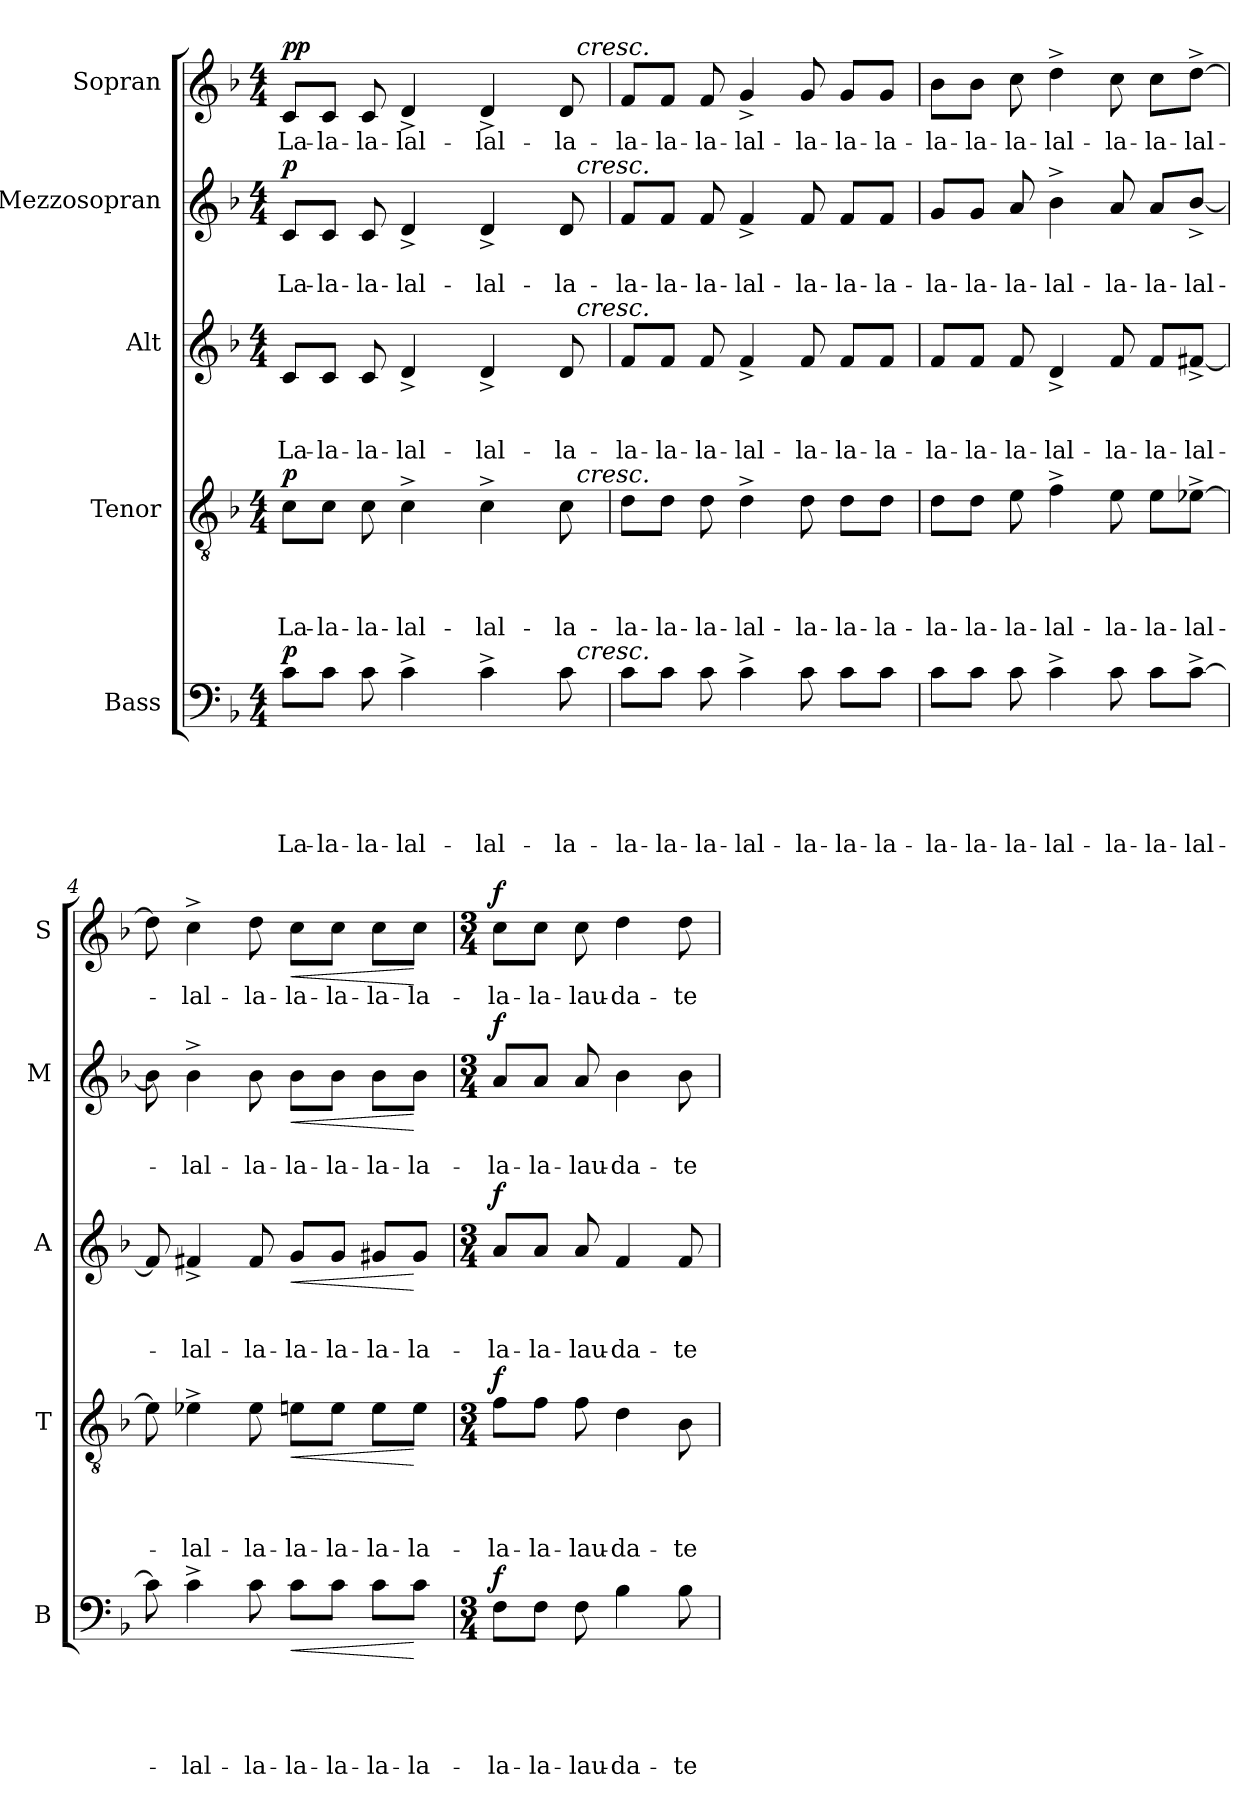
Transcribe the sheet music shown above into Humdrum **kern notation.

**kern	**text	**text	**text	**text	**text	**dynam	**kern	**text	**text	**text	**text	**dynam	**kern	**text	**text	**text	**dynam	**kern	**text	**text	**dynam	**kern	**text	**dynam
*part5	*part5	*part5	*part5	*part5	*part5	*part5	*part4	*part4	*part4	*part4	*part4	*part4	*part3	*part3	*part3	*part3	*part3	*part2	*part2	*part2	*part2	*part1	*part1	*part1
*staff5	*staff5	*staff5	*staff5	*staff5	*staff5	*staff5	*staff4	*staff4	*staff4	*staff4	*staff4	*staff4	*staff3	*staff3	*staff3	*staff3	*staff3	*staff2	*staff2	*staff2	*staff2	*staff1	*staff1	*staff1
*I"Bass	*	*	*	*	*	*	*I"Tenor	*	*	*	*	*	*I"Alt	*	*	*	*	*I"Mezzosopran	*	*	*	*I"Sopran	*	*
*I'B	*	*	*	*	*	*	*I'T	*	*	*	*	*	*I'A	*	*	*	*	*I'M	*	*	*	*I'S	*	*
*clefF4	*	*	*	*	*	*	*clefGv2	*	*	*	*	*	*clefG2	*	*	*	*	*clefG2	*	*	*	*clefG2	*	*
*k[b-]	*	*	*	*	*	*	*k[b-]	*	*	*	*	*	*k[b-]	*	*	*	*	*k[b-]	*	*	*	*k[b-]	*	*
*F:	*	*	*	*	*	*	*F:	*	*	*	*	*	*F:	*	*	*	*	*F:	*	*	*	*F:	*	*
*M4/4	*	*	*	*	*	*	*M4/4	*	*	*	*	*	*M4/4	*	*	*	*	*M4/4	*	*	*	*M4/4	*	*
=1	=1	=1	=1	=1	=1	=1	=1	=1	=1	=1	=1	=1	=1	=1	=1	=1	=1	=1	=1	=1	=1	=1	=1	=1
!	!	!	!	!	!LO:LY:b	!LO:DY:a	!	!	!	!	!LO:LY:b	!LO:DY:a	!	!	!	!LO:LY:b	!	!	!	!LO:LY:b	!LO:DY:b	!	!LO:LY:b	!LO:DY:a
!	!	!	!	!	!	!	!	!	!	!	!	!	!	!	!	!	!	!	!	!	!	!	!	!LO:DY:n=1:b
*^	*	*	*	*	*	*	*^	*	*	*	*	*	*^	*	*	*	*	*^	*	*	*	*^	*	*
8c\L	2ryy	.	.	.	.	La-	p	8c\L	2ryy	.	.	.	La-	p	8c/L	2ryy	.	.	La-	.	8c/L	2ryy	.	La-	p	8c/L	2ryy	La-	p p
!	!	!	!	!	!	!LO:LY:b	!	!	!	!	!	!	!LO:LY:b	!	!	!	!	!	!LO:LY:b	!	!	!	!	!LO:LY:b	!	!	!	!LO:LY:b	!
8c\J	.	.	.	.	.	-la-	.	8c\J	.	.	.	.	-la-	.	8c/J	.	.	.	-la-	.	8c/J	.	.	-la-	.	8c/J	.	-la-	.
!	!	!	!	!	!	!LO:LY:b	!	!	!	!	!	!	!LO:LY:b	!	!	!	!	!	!LO:LY:b	!	!	!	!	!LO:LY:b	!	!	!	!LO:LY:b	!
8c\	.	.	.	.	.	-la-	.	8c\	.	.	.	.	-la-	.	8c/	.	.	.	-la-	.	8c/	.	.	-la-	.	8c/	.	-la-	.
!	!	!	!	!	!	!LO:LY:b	!	!	!	!	!	!	!LO:LY:b	!	!	!	!	!	!LO:LY:b	!	!	!	!	!LO:LY:b	!	!	!	!LO:LY:b	!
4c^>\	.	.	.	.	.	-lal-	.	4c^>\	.	.	.	.	-lal-	.	4d^</	.	.	.	-lal-	.	4d^</	.	.	-lal-	.	4d^</	.	-lal-	.
.	4ryy	.	.	.	.	.	.	.	4ryy	.	.	.	.	.	.	4ryy	.	.	.	.	.	4ryy	.	.	.	.	4ryy	.	.
!	!	!	!	!	!	!LO:LY:b	!	!	!	!	!	!	!LO:LY:b	!	!	!	!	!	!LO:LY:b	!	!	!	!	!LO:LY:b	!	!	!	!LO:LY:b	!
4c^>\	.	.	.	.	.	-lal-	.	4c^>\	.	.	.	.	-lal-	.	4d^</	.	.	.	-lal-	.	4d^</	.	.	-lal-	.	4d^</	.	-lal-	.
.	8ryy	.	.	.	.	.	.	.	8ryy	.	.	.	.	.	.	8ryy	.	.	.	.	.	8ryy	.	.	.	.	8ryy	.	.
!	!	!	!	!	!	!LO:LY:b	!	!	!	!	!	!	!LO:LY:b	!	!	!	!	!	!LO:LY:b	!	!	!	!	!LO:LY:b	!	!	!	!LO:LY:b	!
8c\	32ryy	.	.	.	.	-la-	.	8c\	32ryy	.	.	.	-la-	.	8d/	32ryy	.	.	-la-	.	8d/	32ryy	.	-la-	.	8d/	32ryy	-la-	.
!	!	!	!	!	!	!	!	!	!	!	!	!	!	!	!	!	!	!	!	!	!	!	!	!	!	!	!LO:TX:a:i:t=cresc.	!	!
!	!	!	!	!	!	!	!	!	!	!	!	!	!	!	!	!	!	!	!	!	!	!LO:TX:a:i:t=cresc.	!	!	!	!	!	!	!
!	!	!	!	!	!	!	!	!	!	!	!	!	!	!	!	!LO:TX:a:i:t=cresc.	!	!	!	!	!	!	!	!	!	!	!	!	!
!	!	!	!	!	!	!	!	!	!LO:TX:a:i:t=cresc.	!	!	!	!	!	!	!	!	!	!	!	!	!	!	!	!	!	!	!	!
!	!LO:TX:a:i:t=cresc.	!	!	!	!	!	!	!	!	!	!	!	!	!	!	!	!	!	!	!	!	!	!	!	!	!	!	!	!
.	16.ryy	.	.	.	.	.	.	.	16.ryy	.	.	.	.	.	.	16.ryy	.	.	.	.	.	16.ryy	.	.	.	.	16.ryy	.	.
=2	=2	=2	=2	=2	=2	=2	=2	=2	=2	=2	=2	=2	=2	=2	=2	=2	=2	=2	=2	=2	=2	=2	=2	=2	=2	=2	=2	=2	=2
!	!	!	!	!	!	!LO:LY:b	!	!	!	!	!	!	!LO:LY:b	!	!	!	!	!	!LO:LY:b	!	!	!	!	!LO:LY:b	!	!	!	!LO:LY:b	!
*v	*v	*	*	*	*	*	*	*	*	*	*	*	*	*	*v	*v	*	*	*	*	*v	*v	*	*	*	*v	*v	*	*
*	*	*	*	*	*	*	*v	*v	*	*	*	*	*	*	*	*	*	*	*	*	*	*	*	*	*
8c\L	.	.	.	.	-la-	.	8d\L	.	.	.	-la-	.	8f/L	.	.	-la-	.	8f/L	.	-la-	.	8f/L	-la-	.
!	!	!	!	!	!LO:LY:b	!	!	!	!	!	!LO:LY:b	!	!	!	!	!LO:LY:b	!	!	!	!LO:LY:b	!	!	!LO:LY:b	!
8c\J	.	.	.	.	-la-	.	8d\J	.	.	.	-la-	.	8f/J	.	.	-la-	.	8f/J	.	-la-	.	8f/J	-la-	.
!	!	!	!	!	!LO:LY:b	!	!	!	!	!	!LO:LY:b	!	!	!	!	!LO:LY:b	!	!	!	!LO:LY:b	!	!	!LO:LY:b	!
8c\	.	.	.	.	-la-	.	8d\	.	.	.	-la-	.	8f/	.	.	-la-	.	8f/	.	-la-	.	8f/	-la-	.
!	!	!	!	!	!LO:LY:b	!	!	!	!	!	!LO:LY:b	!	!	!	!	!LO:LY:b	!	!	!	!LO:LY:b	!	!	!LO:LY:b	!
4c^>\	.	.	.	.	-lal-	.	4d^>\	.	.	.	-lal-	.	4f^</	.	.	-lal-	.	4f^</	.	-lal-	.	4g^</	-lal-	.
!	!	!	!	!	!LO:LY:b	!	!	!	!	!	!LO:LY:b	!	!	!	!	!LO:LY:b	!	!	!	!LO:LY:b	!	!	!LO:LY:b	!
8c\	.	.	.	.	-la-	.	8d\	.	.	.	-la-	.	8f/	.	.	-la-	.	8f/	.	-la-	.	8g/	-la-	.
!	!	!	!	!	!LO:LY:b	!	!	!	!	!	!LO:LY:b	!	!	!	!	!LO:LY:b	!	!	!	!LO:LY:b	!	!	!LO:LY:b	!
8c\L	.	.	.	.	-la-	.	8d\L	.	.	.	-la-	.	8f/L	.	.	-la-	.	8f/L	.	-la-	.	8g/L	-la-	.
!	!	!	!	!	!LO:LY:b	!	!	!	!	!	!LO:LY:b	!	!	!	!	!LO:LY:b	!	!	!	!LO:LY:b	!	!	!LO:LY:b	!
8c\J	.	.	.	.	-la-	.	8d\J	.	.	.	-la-	.	8f/J	.	.	-la-	.	8f/J	.	-la-	.	8g/J	-la-	.
=3	=3	=3	=3	=3	=3	=3	=3	=3	=3	=3	=3	=3	=3	=3	=3	=3	=3	=3	=3	=3	=3	=3	=3	=3
!	!	!	!	!	!LO:LY:b	!	!	!	!	!	!LO:LY:b	!	!	!	!	!LO:LY:b	!	!	!	!LO:LY:b	!	!	!LO:LY:b	!
8c\L	.	.	.	.	-la-	.	8d\L	.	.	.	-la-	.	8f/L	.	.	-la-	.	8g/L	.	-la-	.	8b-\L	-la-	.
!	!	!	!	!	!LO:LY:b	!	!	!	!	!	!LO:LY:b	!	!	!	!	!LO:LY:b	!	!	!	!LO:LY:b	!	!	!LO:LY:b	!
8c\J	.	.	.	.	-la-	.	8d\J	.	.	.	-la-	.	8f/J	.	.	-la-	.	8g/J	.	-la-	.	8b-\J	-la-	.
!	!	!	!	!	!LO:LY:b	!	!	!	!	!	!LO:LY:b	!	!	!	!	!LO:LY:b	!	!	!	!LO:LY:b	!	!	!LO:LY:b	!
8c\	.	.	.	.	-la-	.	8e\	.	.	.	-la-	.	8f/	.	.	-la-	.	8a/	.	-la-	.	8cc\	-la-	.
!	!	!	!	!	!LO:LY:b	!	!	!	!	!	!LO:LY:b	!	!	!	!	!LO:LY:b	!	!	!	!LO:LY:b	!	!	!LO:LY:b	!
4c^>\	.	.	.	.	-lal-	.	4f^>\	.	.	.	-lal-	.	4d^</	.	.	-lal-	.	4b-^>\	.	-lal-	.	4dd^>\	-lal-	.
!	!	!	!	!	!LO:LY:b	!	!	!	!	!	!LO:LY:b	!	!	!	!	!LO:LY:b	!	!	!	!LO:LY:b	!	!	!LO:LY:b	!
8c\	.	.	.	.	-la-	.	8e\	.	.	.	-la-	.	8f/	.	.	-la-	.	8a/	.	-la-	.	8cc\	-la-	.
!	!	!	!	!	!LO:LY:b	!	!	!	!	!	!LO:LY:b	!	!	!	!	!LO:LY:b	!	!	!	!LO:LY:b	!	!	!LO:LY:b	!
8c\L	.	.	.	.	-la-	.	8e\L	.	.	.	-la-	.	8f/L	.	.	-la-	.	8a/L	.	-la-	.	8cc\L	-la-	.
!	!	!	!	!	!LO:LY:b	!	!	!	!	!	!LO:LY:b	!	!	!	!	!LO:LY:b	!	!	!	!LO:LY:b	!	!	!LO:LY:b	!
[>8c^>\J	.	.	.	.	-lal-	.	[>8e-X^>\J	.	.	.	-lal-	.	[<8f#X^</J	.	.	-lal-	.	[>8b-^</J	.	-lal-	.	[>8dd^>\J	-lal-	.
=4	=4	=4	=4	=4	=4	=4	=4	=4	=4	=4	=4	=4	=4	=4	=4	=4	=4	=4	=4	=4	=4	=4	=4	=4
8c\]	.	.	.	.	.	.	8e-\]	.	.	.	.	.	8f#/]	.	.	.	.	8b-\]	.	.	.	8dd\]	.	.
!	!	!	!	!	!LO:LY:b	!	!	!	!	!	!LO:LY:b	!	!	!	!	!LO:LY:b	!	!	!	!LO:LY:b	!	!	!LO:LY:b	!
4c^>\	.	.	.	.	-lal-	.	4e-X^>\	.	.	.	-lal-	.	4f#X^</	.	.	-lal-	.	4b-^>\	.	-lal-	.	4cc^>\	-lal-	.
!	!	!	!	!	!LO:LY:b	!	!	!	!	!	!LO:LY:b	!	!	!	!	!LO:LY:b	!	!	!	!LO:LY:b	!	!	!LO:LY:b	!
8c\	.	.	.	.	-la-	.	8e-\	.	.	.	-la-	.	8f#/	.	.	-la-	.	8b-\	.	-la-	.	8dd\	-la-	.
!	!	!	!	!	!LO:LY:b	!LO:HP:b	!	!	!	!	!LO:LY:b	!LO:HP:b	!	!	!	!LO:LY:b	!LO:HP:b	!	!	!LO:LY:b	!LO:HP:b	!	!LO:LY:b	!LO:HP:b
8c\L	.	.	.	.	-la-	<	8en\L	.	.	.	-la-	<	8g/L	.	.	-la-	<	8b-\L	.	-la-	<	8cc\L	-la-	<
!	!	!	!	!	!LO:LY:b	!	!	!	!	!	!LO:LY:b	!	!	!	!	!LO:LY:b	!	!	!	!LO:LY:b	!	!	!LO:LY:b	!
8c\J	.	.	.	.	-la-	.	8e\J	.	.	.	-la-	.	8g/J	.	.	-la-	.	8b-\J	.	-la-	.	8cc\J	-la-	.
!	!	!	!	!	!LO:LY:b	!	!	!	!	!	!LO:LY:b	!	!	!	!	!LO:LY:b	!	!	!	!LO:LY:b	!	!	!LO:LY:b	!
8c\L	.	.	.	.	-la-	.	8e\L	.	.	.	-la-	.	8g#X/L	.	.	-la-	.	8b-\L	.	-la-	.	8cc\L	-la-	.
!	!	!	!	!	!LO:LY:b	!	!	!	!	!	!LO:LY:b	!	!	!	!	!LO:LY:b	!	!	!	!LO:LY:b	!	!	!LO:LY:b	!
8c\J	.	.	.	.	-la-	[	8e\J	.	.	.	-la-	[	8g#/J	.	.	-la-	[	8b-\J	.	-la-	[	8cc\J	-la-	[
!!LO:LB:g=z
=5	=5	=5	=5	=5	=5	=5	=5	=5	=5	=5	=5	=5	=5	=5	=5	=5	=5	=5	=5	=5	=5	=5	=5	=5
*M3/4	*	*	*	*	*	*	*M3/4	*	*	*	*	*	*M3/4	*	*	*	*	*M3/4	*	*	*	*M3/4	*	*
!	!	!	!	!	!LO:LY:b	!LO:DY:a	!	!	!	!	!LO:LY:b	!LO:DY:a	!	!	!	!LO:LY:b	!LO:DY:a	!	!	!LO:LY:b	!LO:DY:a	!	!LO:LY:b	!LO:DY:a
8F\L	.	.	.	.	-la-	f	8f\L	.	.	.	-la-	f	8a/L	.	.	-la-	f	8a/L	.	-la-	f	8cc\L	-la-	f
!	!	!	!	!	!LO:LY:b	!	!	!	!	!	!LO:LY:b	!	!	!	!	!LO:LY:b	!	!	!	!LO:LY:b	!	!	!LO:LY:b	!
8F\J	.	.	.	.	-la-	.	8f\J	.	.	.	-la-	.	8a/J	.	.	-la-	.	8a/J	.	-la-	.	8cc\J	-la-	.
!	!	!	!	!	!LO:LY:b	!	!	!	!	!	!LO:LY:b	!	!	!	!	!LO:LY:b	!	!	!	!LO:LY:b	!	!	!LO:LY:b	!
8F\	.	.	.	.	-lau-	.	8f\	.	.	.	-lau-	.	8a/	.	.	-lau-	.	8a/	.	-lau-	.	8cc\	-lau-	.
!	!	!	!	!	!LO:LY:b	!	!	!	!	!	!LO:LY:b	!	!	!	!	!LO:LY:b	!	!	!	!LO:LY:b	!	!	!LO:LY:b	!
4B-\	.	.	.	.	-da-	.	4d\	.	.	.	-da-	.	4f/	.	.	-da-	.	4b-\	.	-da-	.	4dd\	-da-	.
!	!	!	!	!	!LO:LY:b	!	!	!	!	!	!LO:LY:b	!	!	!	!	!LO:LY:b	!	!	!	!LO:LY:b	!	!	!LO:LY:b	!
8B-\	.	.	.	.	-te	.	8B-\	.	.	.	-te	.	8f/	.	.	-te	.	8b-\	.	-te	.	8dd\	-te	.
=	=	=	=	=	=	=	=	=	=	=	=	=	=	=	=	=	=	=	=	=	=	=	=	=
*-	*-	*-	*-	*-	*-	*-	*-	*-	*-	*-	*-	*-	*-	*-	*-	*-	*-	*-	*-	*-	*-	*-	*-	*-
